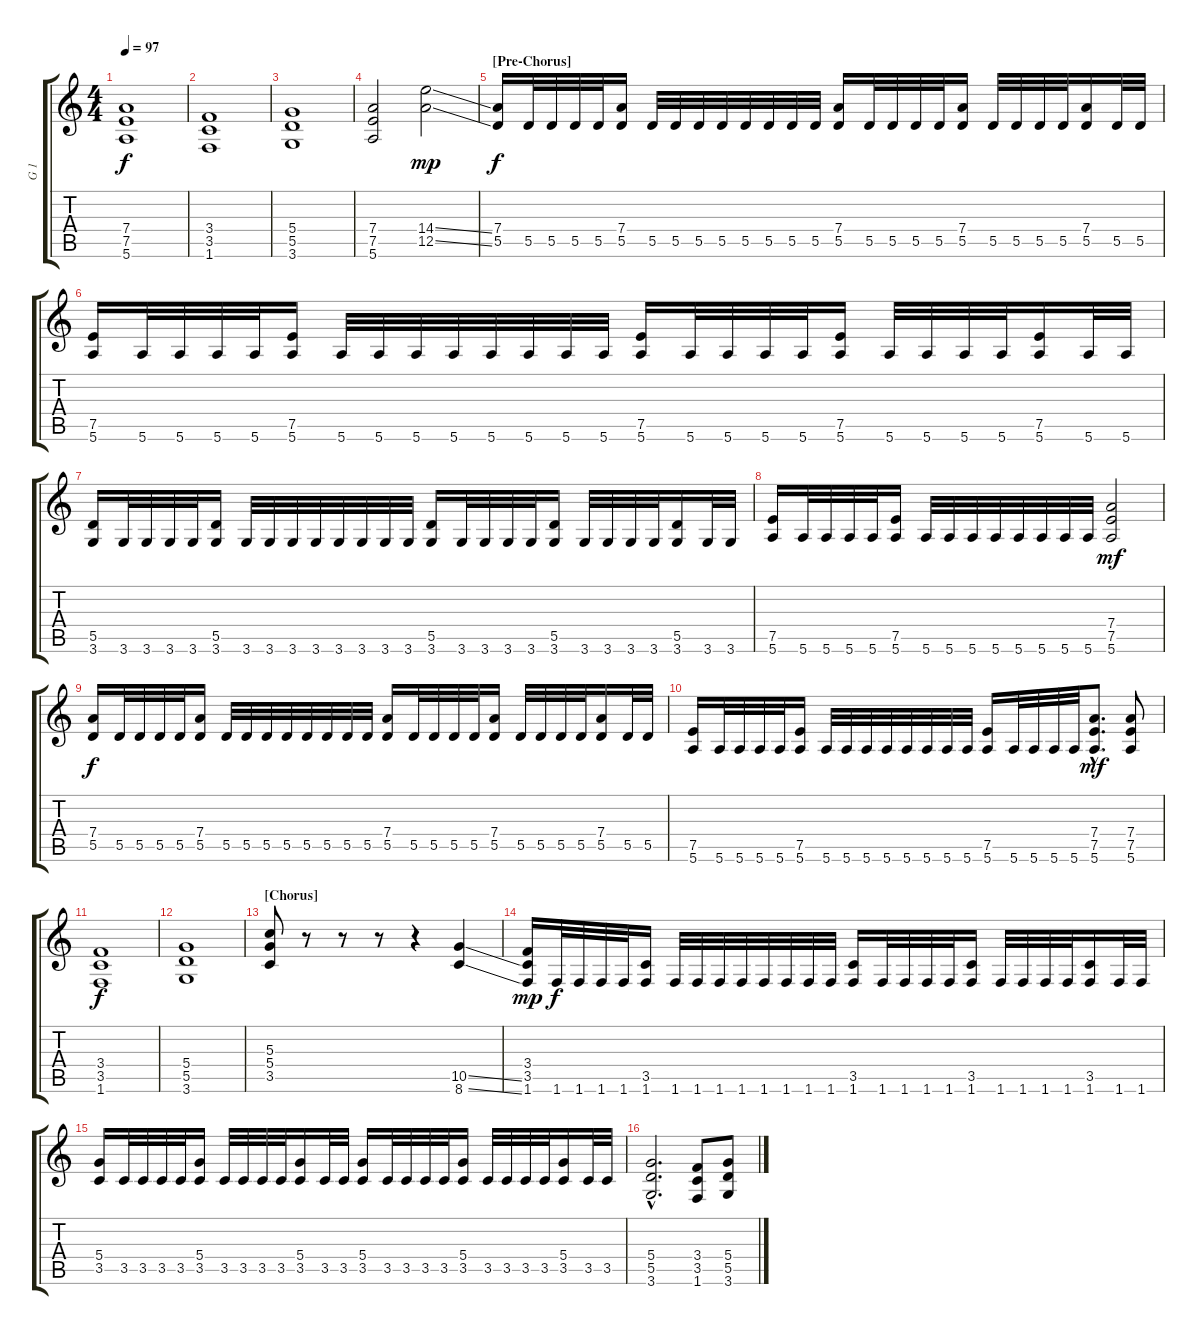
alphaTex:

\track ("G 1" "G 1") {instrument distortionguitar}
\staff {score tabs}
\tuning (E4 B3 G3 D3 A2 E2) {hide}
\ts (4 4)
\tempo 97
\clef g2
\ks c
(7.4 7.5 5.6).1{dy f balance 8} |
(3.4 3.5 1.6).1 |
(5.4 5.5 3.6).1 |
(7.4 7.5 5.6).2 (14.4{ss} 12.5{ss}).2{dy mp} |
\section ("" "[Pre-Chorus]")
(7.4 5.5).16{dy f} 5.5.32 5.5.32 5.5.32 5.5.32 (7.4 5.5).16 5.5.32 5.5.32 5.5.32 5.5.32 5.5.32 5.5.32 5.5.32 5.5.32 (7.4 5.5).16 5.5.32 5.5.32 5.5.32 5.5.32 (7.4 5.5).16 5.5.32 5.5.32 5.5.32 5.5.32 (7.4 5.5).16 5.5.32 5.5.32 |
(7.5 5.6).16 5.6.32 5.6.32 5.6.32 5.6.32 (7.5 5.6).16 5.6.32 5.6.32 5.6.32 5.6.32 5.6.32 5.6.32 5.6.32 5.6.32 (7.5 5.6).16 5.6.32 5.6.32 5.6.32 5.6.32 (7.5 5.6).16 5.6.32 5.6.32 5.6.32 5.6.32 (7.5 5.6).16 5.6.32 5.6.32 |
(5.5 3.6).16 3.6.32 3.6.32 3.6.32 3.6.32 (5.5 3.6).16 3.6.32 3.6.32 3.6.32 3.6.32 3.6.32 3.6.32 3.6.32 3.6.32 (5.5 3.6).16 3.6.32 3.6.32 3.6.32 3.6.32 (5.5 3.6).16 3.6.32 3.6.32 3.6.32 3.6.32 (5.5 3.6).16 3.6.32 3.6.32 |
(7.5 5.6).16 5.6.32 5.6.32 5.6.32 5.6.32 (7.5 5.6).16 5.6.32 5.6.32 5.6.32 5.6.32 5.6.32 5.6.32 5.6.32 5.6.32 (7.4 7.5 5.6).2{dy mf} |
(7.4 5.5).16{dy f} 5.5.32 5.5.32 5.5.32 5.5.32 (7.4 5.5).16 5.5.32 5.5.32 5.5.32 5.5.32 5.5.32 5.5.32 5.5.32 5.5.32 (7.4 5.5).16 5.5.32 5.5.32 5.5.32 5.5.32 (7.4 5.5).16 5.5.32 5.5.32 5.5.32 5.5.32 (7.4 5.5).16 5.5.32 5.5.32 |
(7.5 5.6).16 5.6.32 5.6.32 5.6.32 5.6.32 (7.5 5.6).16 5.6.32 5.6.32 5.6.32 5.6.32 5.6.32 5.6.32 5.6.32 5.6.32 (7.5 5.6).16 5.6.32 5.6.32 5.6.32 5.6.32 (7.4{hac} 7.5{hac} 5.6{hac}).8{d dy mf} (7.4 7.5 5.6).8 |
(3.4 3.5 1.6).1{dy f} |
(5.4 5.5 3.6).1 |
\section ("" "[Chorus]")
(5.3 5.4 3.5).8 r.8 r.8 r.8 r.4 (10.5{ss} 8.6{ss}).4{balance 4} |
(3.4 3.5 1.6).16{dy mp balance 8} 1.6.32{dy f} 1.6.32 1.6.32 1.6.32 (3.5 1.6).16 1.6.32 1.6.32 1.6.32 1.6.32 1.6.32 1.6.32 1.6.32 1.6.32 (3.5 1.6).16 1.6.32 1.6.32 1.6.32 1.6.32 (3.5 1.6).16 1.6.32 1.6.32 1.6.32 1.6.32 (3.5 1.6).16 1.6.32 1.6.32 |
(5.4 3.5).16 3.5.32 3.5.32 3.5.32 3.5.32 (5.4 3.5).16 3.5.32 3.5.32 3.5.32 3.5.32 (5.4 3.5).16 3.5.32 3.5.32 (5.4 3.5).16 3.5.32 3.5.32 3.5.32 3.5.32 (5.4 3.5).16 3.5.32 3.5.32 3.5.32 3.5.32 (5.4 3.5).16 3.5.32 3.5.32 |
(5.4{hac} 5.5{hac} 3.6{hac}).2{d} (3.4 3.5 1.6).8 (5.4 5.5 3.6).8
